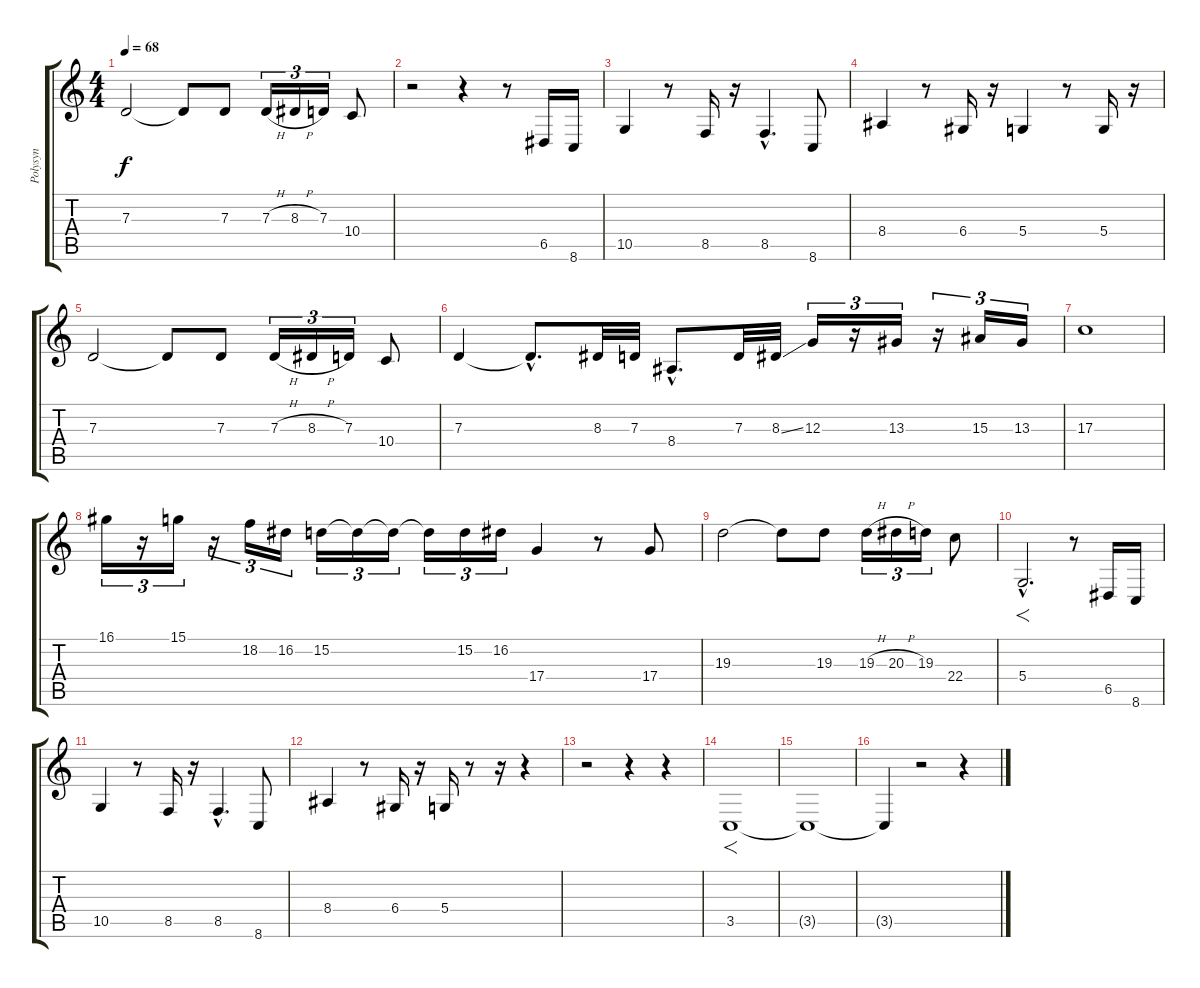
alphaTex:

\track ("Polysyn" "Polysyn") {instrument pad3polysynth}
\staff {score tabs}
\tuning (E4 B3 G3 D3 A2 E2) {hide}
\ts (4 4)
\tempo 68
\clef g2
\ks c
7.3.2{dy f} 7.3{t}.8 7.3.8 7.3{h}.16{tu (3 2)} 8.3{h}.16{tu (3 2)} 7.3.16{tu (3 2)} 10.4.8 |
r.2 r.4 r.8 6.5.16 8.6.16 |
10.5.4 r.8 8.5.16 r.16 8.5{hac}.4{d} 8.6.8 |
8.4.4 r.8 6.4.16 r.16 5.4.4 r.8 5.4.16 r.16 |
7.3.2 7.3{t}.8 7.3.8 7.3{h}.16{tu (3 2)} 8.3{h}.16{tu (3 2)} 7.3.16{tu (3 2)} 10.4.8 |
7.3.4 7.3{hac t}.8{d} 8.3.32 7.3.32 8.4{hac}.8{d} 7.3.32 8.3{ss}.32 12.3.16{tu (3 2)} r.16{tu (3 2)} 13.3.16{tu (3 2)} r.16{tu (3 2)} 15.3.16{tu (3 2)} 13.3.16{tu (3 2)} |
17.3.1 |
16.1.16{tu (3 2)} r.16{tu (3 2)} 15.1.16{tu (3 2)} r.16{tu (3 2)} 18.2.16{tu (3 2)} 16.2.16{tu (3 2)} 15.2.16{tu (3 2)} 15.2{t}.16{tu (3 2)} 15.2{t}.16{tu (3 2)} 15.2{t}.16{tu (3 2)} 15.2.16{tu (3 2)} 16.2.16{tu (3 2)} 17.4.4 r.8 17.4.8 |
19.3.2 19.3{t}.8 19.3.8 19.3{h}.16{tu (3 2)} 20.3{h}.16{tu (3 2)} 19.3.16{tu (3 2)} 22.4.8 |
5.4{hac}.2{f d} r.8 6.5.16 8.6.16 |
10.5.4 r.8 8.5.16 r.16 8.5{hac}.4{d} 8.6.8 |
8.4.4 r.8 6.4.16 r.16 5.4.16 r.8 r.16 r.4 |
r.2 r.4 r.4 |
3.5.1{f} |
3.5{t}.1 |
3.5{t}.4 r.2 r.4
